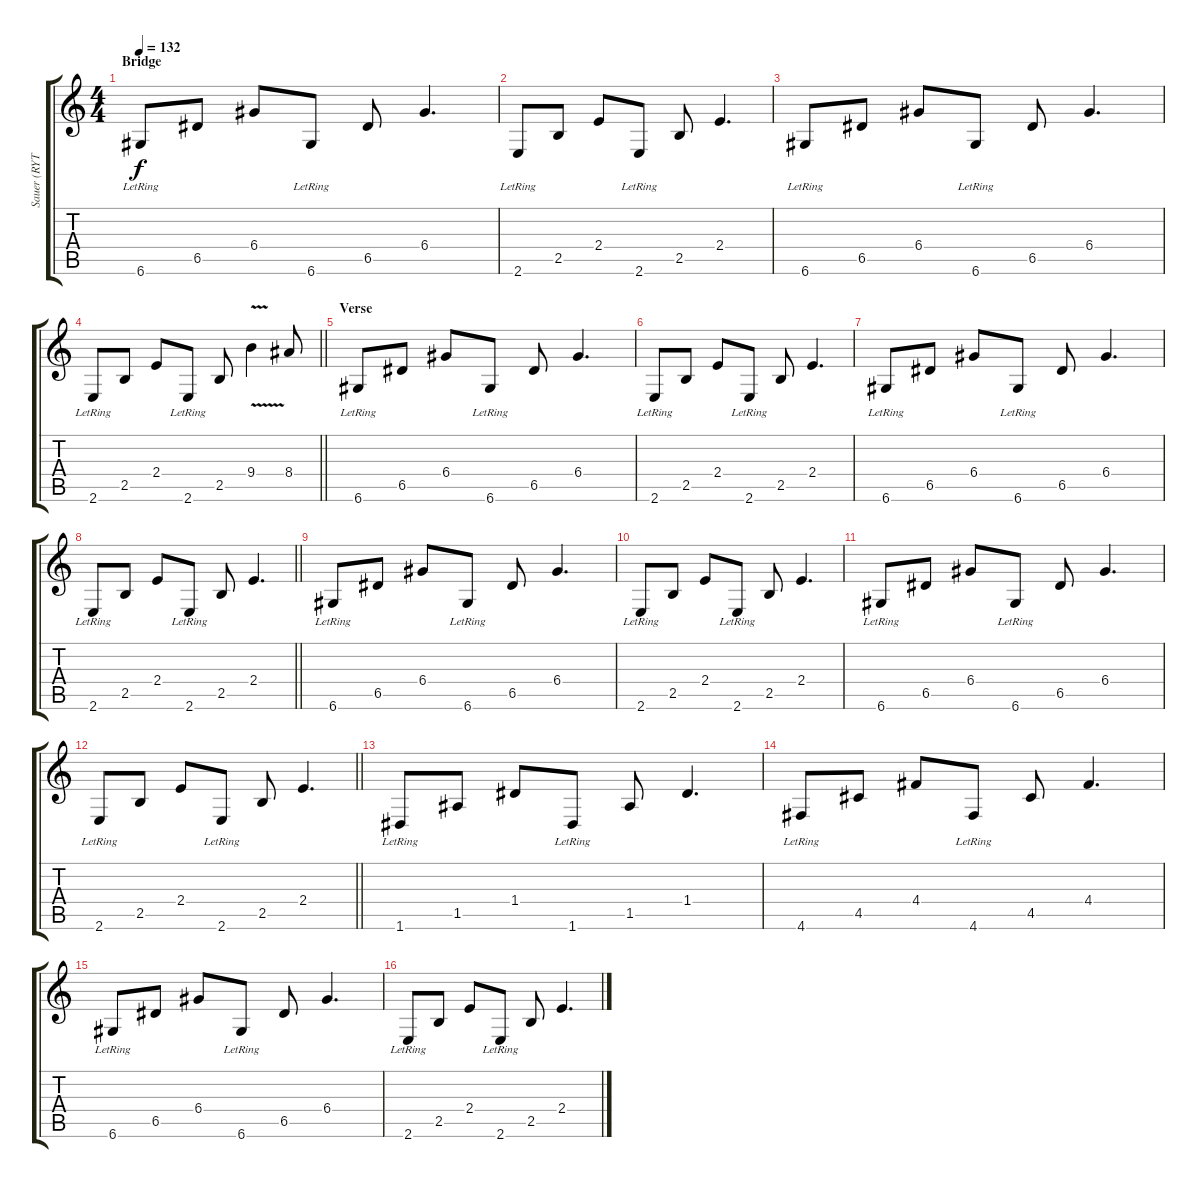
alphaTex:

\track ("Sauer (RYTHM)" "Sauer (RYT") {instrument distortionguitar}
\staff {score tabs}
\tuning (E4 B3 G3 D3 A2 D2) {hide}
\ts (4 4)
\section ("" "Bridge")
\tempo 132
\clef g2
\ks c
6.6{lr}.8{dy f volume 12 instrument electricguitarclean} 6.5.8 6.4.8 6.6{lr}.8 6.5.8 6.4.4{d} |
2.6{lr}.8 2.5.8 2.4.8 2.6{lr}.8 2.5.8 2.4.4{d} |
6.6{lr}.8 6.5.8 6.4.8 6.6{lr}.8 6.5.8 6.4.4{d} |
\barLineRight lightlight
2.6{lr}.8 2.5.8 2.4.8 2.6{lr}.8 2.5.8 9.4{v}.4 8.4.8 |
\section ("" "Verse")
6.6{lr}.8 6.5.8 6.4.8 6.6{lr}.8 6.5.8 6.4.4{d} |
2.6{lr}.8 2.5.8 2.4.8 2.6{lr}.8 2.5.8 2.4.4{d} |
6.6{lr}.8 6.5.8 6.4.8 6.6{lr}.8 6.5.8 6.4.4{d} |
\barLineRight lightlight
2.6{lr}.8 2.5.8 2.4.8 2.6{lr}.8 2.5.8 2.4.4{d} |
6.6{lr}.8 6.5.8 6.4.8 6.6{lr}.8 6.5.8 6.4.4{d} |
2.6{lr}.8 2.5.8 2.4.8 2.6{lr}.8 2.5.8 2.4.4{d} |
6.6{lr}.8 6.5.8 6.4.8 6.6{lr}.8 6.5.8 6.4.4{d} |
\barLineRight lightlight
2.6{lr}.8 2.5.8 2.4.8 2.6{lr}.8 2.5.8 2.4.4{d} |
1.6{lr}.8 1.5.8 1.4.8 1.6{lr}.8 1.5.8 1.4.4{d} |
4.6{lr}.8 4.5.8 4.4.8 4.6{lr}.8 4.5.8 4.4.4{d} |
6.6{lr}.8 6.5.8 6.4.8 6.6{lr}.8 6.5.8 6.4.4{d} |
2.6{lr}.8 2.5.8 2.4.8 2.6{lr}.8 2.5.8 2.4.4{d}
